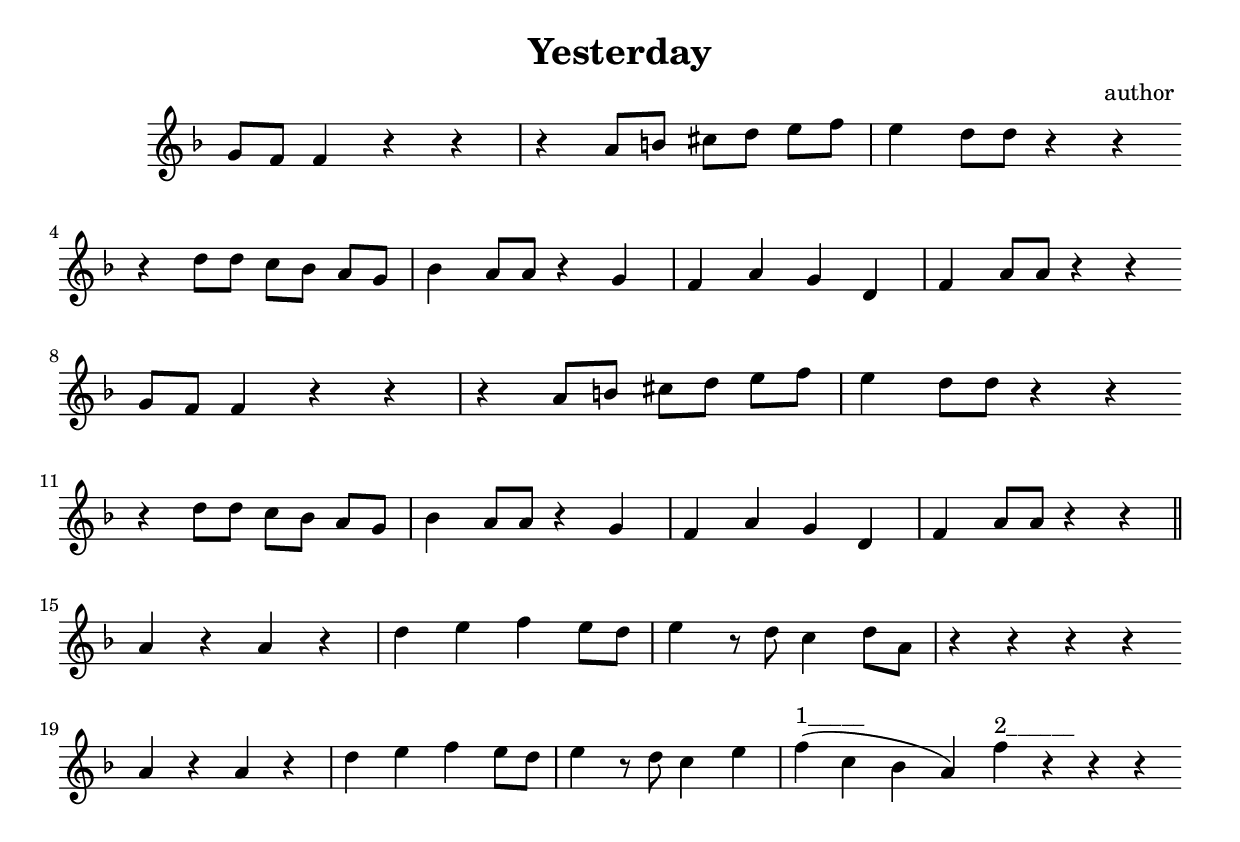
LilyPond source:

#(ly:set-option 'midi-extension "mid")
\version "2.12.3"
\include "english.ly"
\header{ 

title = "Yesterday"
composer = " author "}
%{
Filename: yesterday
Key: F
Mode: major
Title: Yesterday
Author: McCartney
Time: 4/4

Yes-ter-day  all my trou-bles seemed so far a-way
now it looks as though they're here to stay oh I be-lieve in Yes-ter-day
sudd-en-ly  I'm  not half the  man I used  to be
theres a sha-dow hang-ing o-ver me Oh I be-lieve in Yes-ter-day
why she had to go I don't know she would-n't say
I said some-thing wrong now I long for yes-ter-day day 




                               * 
1) |  RS S -- --  | -- GM P#D NS | N DD -- -- |

| -- DD Pm GR | m GG -- R- | S G R D | S GG - - |
                                   * 

                                 *  
2) |  RS S- -- --  | -- GM P#D  NS | N DD -- -- |

   | -- DD Pm GR | m GG -- R- | S G R D | S GG - - :|
                                      *


                      *         
3) || G -  G - |  D N S-  ND | N- -D P   DG | - - - - |

                                        1_____      2______
                   *                    *           *           
   | G - G - | D N S- ND | N- -D P N | (S P m G) :| S - - -     ||

 

%}
melody = {
\once \override Staff.TimeSignature #'stencil = ##f
\clef treble
\key c 
\major
  d'8[ c'8] c'4 r4 r4 \bar "|"  r4 e'8[ fs'8] gs'8[ a'8] b'8[ c''8] \bar "|"  b'4 a'8[ a'8] r4 r4 \bar "|" \bar "" \break 
  r4 a'8[ a'8] g'8[ f'8] e'8[ d'8] \bar "|"  f'4 e'8[ e'8] r4 d'4 \bar "|"  c'4 e'4 d'4 a4 \bar "|"  c'4 e'8[ e'8] r4 r4 \bar "|" \bar "" \break 
  d'8[ c'8] c'4 r4 r4 \bar "|"  r4 e'8[ fs'8] gs'8[ a'8] b'8[ c''8] \bar "|"  b'4 a'8[ a'8] r4 r4 \bar "|" \bar "" \break 
  r4 a'8[ a'8] g'8[ f'8] e'8[ d'8] \bar "|"  f'4 e'8[ e'8] r4 d'4 \bar "|"  c'4 e'4 d'4 a4 \bar "|"  c'4 e'8[ e'8] r4 r4 \bar ":|" \bar "" \break 
 \bar "||"   e'4 r4 e'4 r4 \bar "|"  a'4 b'4 c''4 b'8[ a'8] \bar "|"  b'4 r8 a'8 g'4 a'8[ e'8] \bar "|"  r4 r4 r4 r4 \bar "|" \bar "" \break 
  e'4 r4 e'4 r4 \bar "|"  a'4 b'4 c''4 b'8[ a'8] \bar "|"  b'4 r8 a'8 g'4 b'4 \bar "|"  c''4(^"1_____" g'4 f'4 e'4) \bar ":|"  c''4^"2______" r4 r4 r4 \bar "||"  \bar "" \break 
 }
text = \lyricmode {
                                                                                      
}
\score{
\transpose c' f'
<<
\new Voice = "one" {
\melody
}
\new Lyrics \lyricsto "one" \text
>>
\layout {
\context {
\Score
}
}
\midi {
\context {
\Score
tempoWholesPerMinute = #(ly:make-moment 200 4)
}
}
}